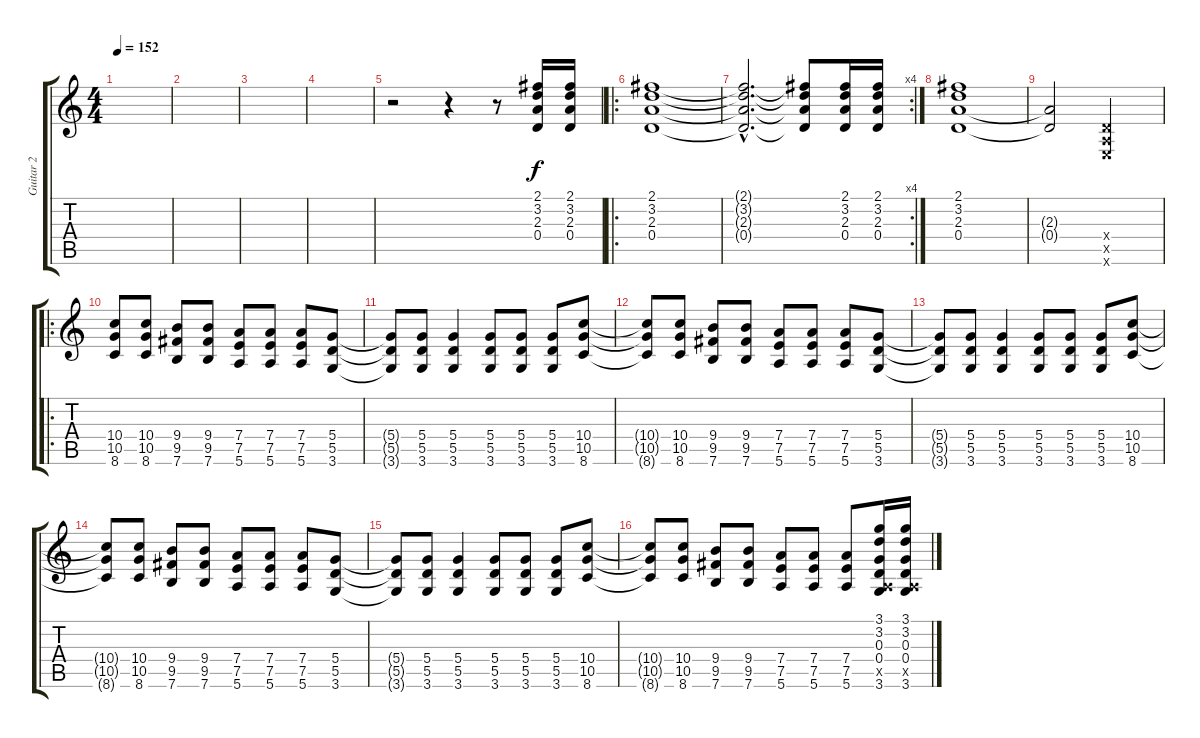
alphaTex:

\track ("Guitar 2" "Guitar 2") {instrument distortionguitar}
\staff {score tabs}
\tuning (E4 B3 G3 D3 A2 E2) {hide}
\ts (4 4)
\tempo 152
\clef g2
\ks c
|
|
|
|
r.2 r.4 r.8 (2.1 3.2 2.3 0.4).16 (2.1 3.2 2.3 0.4).16 |
\ro
(2.1 3.2 2.3 0.4).1 |
\rc 4
(2.1{hac t} 3.2{hac t} 2.3{hac t} 0.4{hac t}).2{d} (2.1{t} 3.2{t} 2.3{t} 0.4{t}).8 (2.1 3.2 2.3 0.4).16 (2.1 3.2 2.3 0.4).16 |
(2.1 3.2 2.3 0.4).1 |
(2.3{t} 0.4{t}).2 (0.4{x} 0.5{x} 0.6{x}).2 |
\ro
(10.4 10.5 8.6).8 (10.4 10.5 8.6).8 (9.4 9.5 7.6).8 (9.4 9.5 7.6).8 (7.4 7.5 5.6).8 (7.4 7.5 5.6).8 (7.4 7.5 5.6).8 (5.4 5.5 3.6).8 |
(5.4{t} 5.5{t} 3.6{t}).8 (5.4 5.5 3.6).8 (5.4 5.5 3.6).4 (5.4 5.5 3.6).8 (5.4 5.5 3.6).8 (5.4 5.5 3.6).8 (10.4 10.5 8.6).8 |
(10.4{t} 10.5{t} 8.6{t}).8 (10.4 10.5 8.6).8 (9.4 9.5 7.6).8 (9.4 9.5 7.6).8 (7.4 7.5 5.6).8 (7.4 7.5 5.6).8 (7.4 7.5 5.6).8 (5.4 5.5 3.6).8 |
(5.4{t} 5.5{t} 3.6{t}).8 (5.4 5.5 3.6).8 (5.4 5.5 3.6).4 (5.4 5.5 3.6).8 (5.4 5.5 3.6).8 (5.4 5.5 3.6).8 (10.4 10.5 8.6).8 |
(10.4{t} 10.5{t} 8.6{t}).8 (10.4 10.5 8.6).8 (9.4 9.5 7.6).8 (9.4 9.5 7.6).8 (7.4 7.5 5.6).8 (7.4 7.5 5.6).8 (7.4 7.5 5.6).8 (5.4 5.5 3.6).8 |
(5.4{t} 5.5{t} 3.6{t}).8 (5.4 5.5 3.6).8 (5.4 5.5 3.6).4 (5.4 5.5 3.6).8 (5.4 5.5 3.6).8 (5.4 5.5 3.6).8 (10.4 10.5 8.6).8 |
(10.4{t} 10.5{t} 8.6{t}).8 (10.4 10.5 8.6).8 (9.4 9.5 7.6).8 (9.4 9.5 7.6).8 (7.4 7.5 5.6).8 (7.4 7.5 5.6).8 (7.4 7.5 5.6).8 (3.1 3.2 0.3 0.4 0.5{x} 3.6).16 (3.1 3.2 0.3 0.4 0.5{x} 3.6).16
